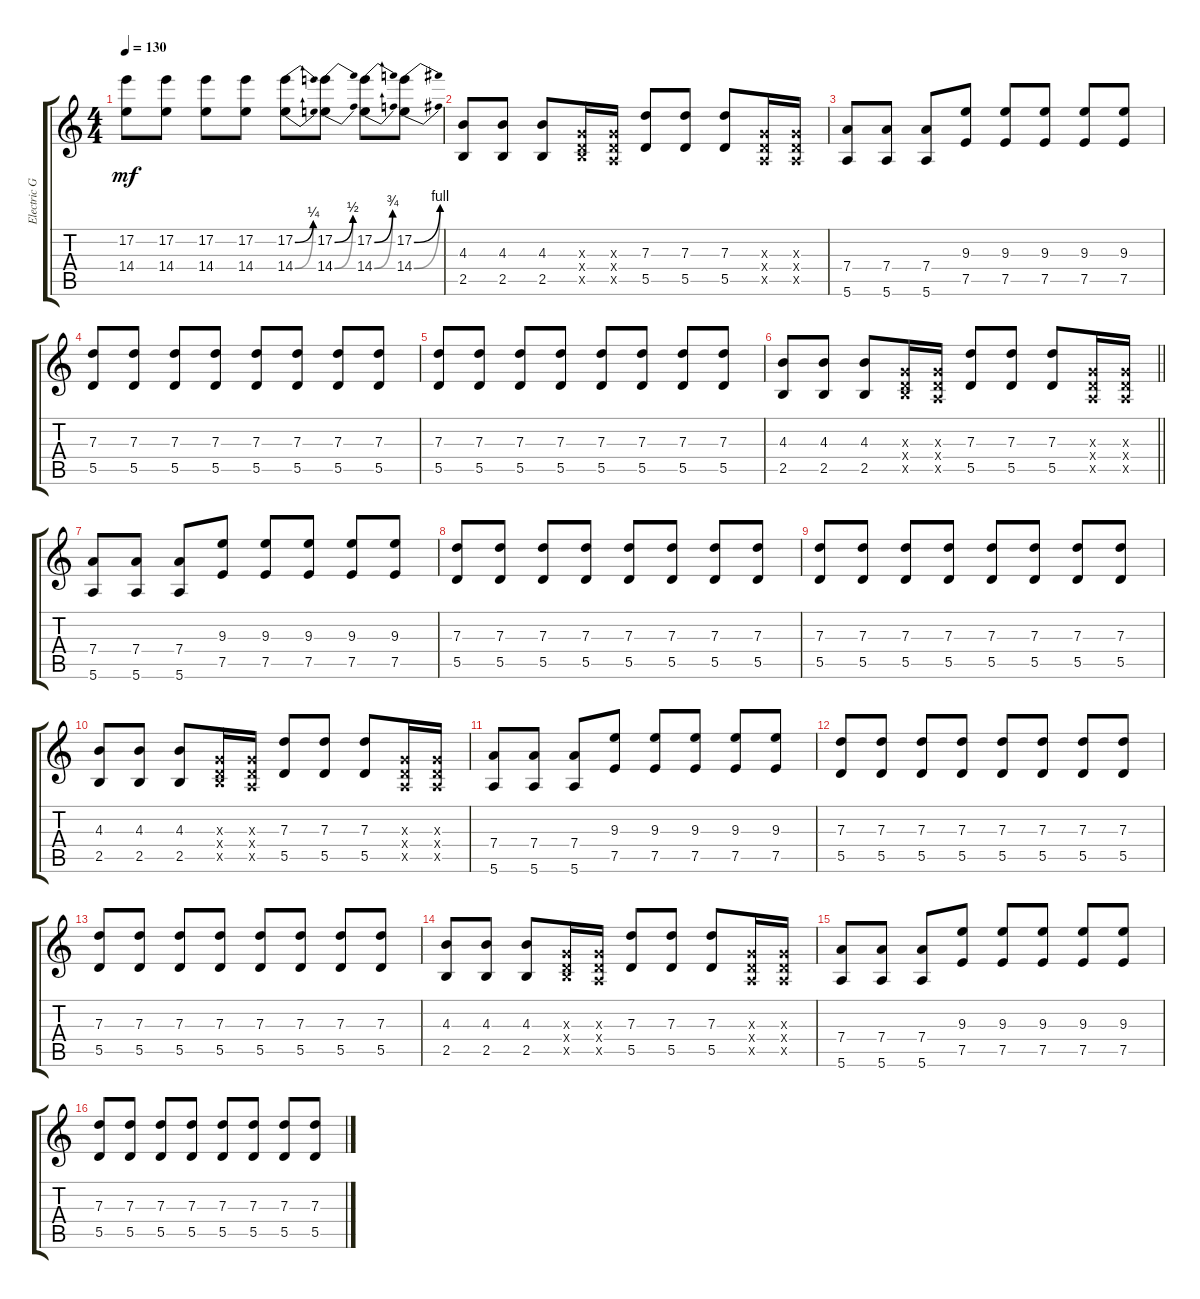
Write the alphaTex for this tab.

\track ("Electric Guitar" "Electric G") {instrument distortionguitar}
\staff {score tabs}
\tuning (E4 B3 G3 D3 A2 E2) {hide}
\ts (4 4)
\tempo 130
\clef g2
\ks c
(17.2 14.4).8{dy mf} (17.2 14.4).8 (17.2 14.4).8 (17.2 14.4).8 (17.2{be (bend 0 0 60 1)} 14.4{be (bend 0 0 60 1)}).8 (17.2{be (bend 0 0 60 2)} 14.4{be (bend 0 0 60 2)}).8 (17.2{be (bend 0 0 60 3)} 14.4{be (bend 0 0 60 3)}).8 (17.2{be (bend 0 0 60 4)} 14.4{be (bend 0 0 60 4)}).8 |
(4.3 2.5).8 (4.3 2.5).8 (4.3 2.5).8 (0.3{x} 0.4{x} 2.5{x}).16 (0.3{x} 0.4{x} 0.5{x}).16 (7.3 5.5).8 (7.3 5.5).8 (7.3 5.5).8 (0.3{x} 0.4{x} 0.5{x}).16 (0.3{x} 0.4{x} 0.5{x}).16 |
(7.4 5.6).8 (7.4 5.6).8 (7.4 5.6).8 (9.3 7.5).8 (9.3 7.5).8 (9.3 7.5).8 (9.3 7.5).8 (9.3 7.5).8 |
(7.3 5.5).8 (7.3 5.5).8 (7.3 5.5).8 (7.3 5.5).8 (7.3 5.5).8 (7.3 5.5).8 (7.3 5.5).8 (7.3 5.5).8 |
(7.3 5.5).8 (7.3 5.5).8 (7.3 5.5).8 (7.3 5.5).8 (7.3 5.5).8 (7.3 5.5).8 (7.3 5.5).8 (7.3 5.5).8 |
\barLineRight lightlight
(4.3 2.5).8 (4.3 2.5).8 (4.3 2.5).8 (0.3{x} 0.4{x} 2.5{x}).16 (0.3{x} 0.4{x} 0.5{x}).16 (7.3 5.5).8 (7.3 5.5).8 (7.3 5.5).8 (0.3{x} 0.4{x} 0.5{x}).16 (0.3{x} 0.4{x} 0.5{x}).16 |
(7.4 5.6).8 (7.4 5.6).8 (7.4 5.6).8 (9.3 7.5).8 (9.3 7.5).8 (9.3 7.5).8 (9.3 7.5).8 (9.3 7.5).8 |
(7.3 5.5).8 (7.3 5.5).8 (7.3 5.5).8 (7.3 5.5).8 (7.3 5.5).8 (7.3 5.5).8 (7.3 5.5).8 (7.3 5.5).8 |
(7.3 5.5).8 (7.3 5.5).8 (7.3 5.5).8 (7.3 5.5).8 (7.3 5.5).8 (7.3 5.5).8 (7.3 5.5).8 (7.3 5.5).8 |
(4.3 2.5).8 (4.3 2.5).8 (4.3 2.5).8 (0.3{x} 0.4{x} 2.5{x}).16 (0.3{x} 0.4{x} 0.5{x}).16 (7.3 5.5).8 (7.3 5.5).8 (7.3 5.5).8 (0.3{x} 0.4{x} 0.5{x}).16 (0.3{x} 0.4{x} 0.5{x}).16 |
(7.4 5.6).8 (7.4 5.6).8 (7.4 5.6).8 (9.3 7.5).8 (9.3 7.5).8 (9.3 7.5).8 (9.3 7.5).8 (9.3 7.5).8 |
(7.3 5.5).8 (7.3 5.5).8 (7.3 5.5).8 (7.3 5.5).8 (7.3 5.5).8 (7.3 5.5).8 (7.3 5.5).8 (7.3 5.5).8 |
(7.3 5.5).8 (7.3 5.5).8 (7.3 5.5).8 (7.3 5.5).8 (7.3 5.5).8 (7.3 5.5).8 (7.3 5.5).8 (7.3 5.5).8 |
(4.3 2.5).8 (4.3 2.5).8 (4.3 2.5).8 (0.3{x} 0.4{x} 2.5{x}).16 (0.3{x} 0.4{x} 0.5{x}).16 (7.3 5.5).8 (7.3 5.5).8 (7.3 5.5).8 (0.3{x} 0.4{x} 0.5{x}).16 (0.3{x} 0.4{x} 0.5{x}).16 |
(7.4 5.6).8 (7.4 5.6).8 (7.4 5.6).8 (9.3 7.5).8 (9.3 7.5).8 (9.3 7.5).8 (9.3 7.5).8 (9.3 7.5).8 |
(7.3 5.5).8 (7.3 5.5).8 (7.3 5.5).8 (7.3 5.5).8 (7.3 5.5).8 (7.3 5.5).8 (7.3 5.5).8 (7.3 5.5).8
